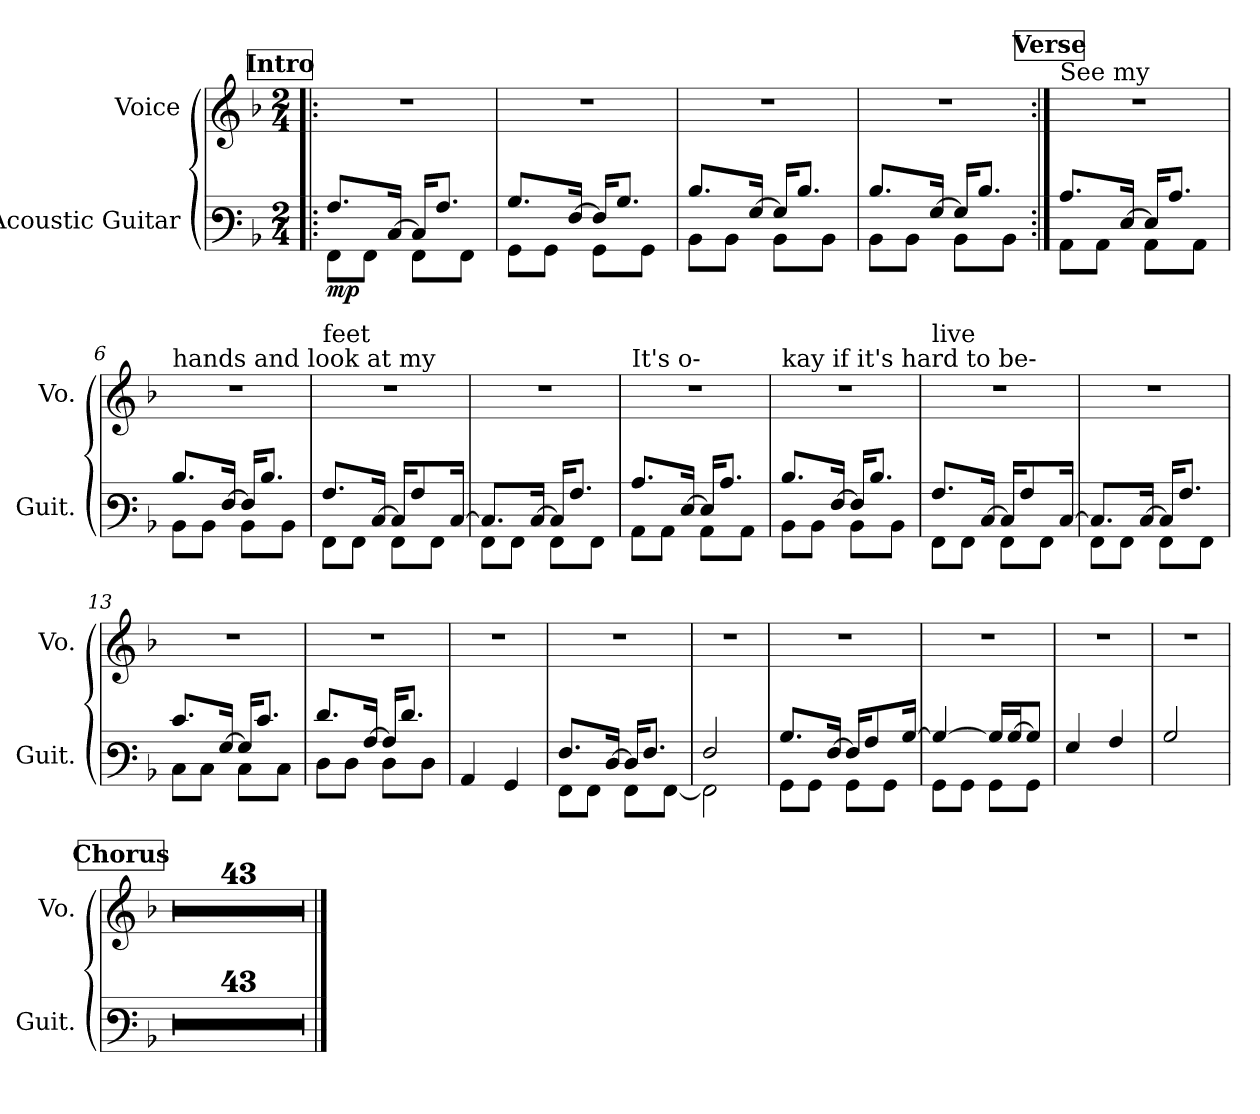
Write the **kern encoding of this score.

**kern	**dynam	**kern
*part2	*part2	*part1
*staff2	*staff2	*staff1
*I"Acoustic Guitar	*	*I"Voice
*I'Guit.	*	*I'Vo.
*stria6	*	*
*	*	*clefG2
*k[b-]	*	*k[b-]
*M2/4	*	*M2/4
*MM75	*	*MM75
!!LO:REH:place=s1:a:B:fs=14:t=Intro
=1!|:	=1!|:	=1!|:
*^	*	*
!	!	!LO:DY:b	!
8.A/L	8FF\L	mp	2r
.	8FF\J	.	.
[16C/Jk	.	.	.
16C/KL]	8FF\L	.	.
8.A/J	.	.	.
.	8FF\J	.	.
=2	=2	=2	=2
8.B-/L	8GG\L	.	2r
.	8GG\J	.	.
[16F/Jk	.	.	.
16F/KL]	8GG\L	.	.
8.B-/J	.	.	.
.	8GG\J	.	.
=3	=3	=3	=3
8.d/L	8BB-\L	.	2r
.	8BB-\J	.	.
[16G/Jk	.	.	.
16G/KL]	8BB-\L	.	.
8.d/J	.	.	.
.	8BB-\J	.	.
=4	=4	=4	=4
8.d/L	8BB-\L	.	2r
.	8BB-\J	.	.
[16G/Jk	.	.	.
16G/KL]	8BB-\L	.	.
8.d/J	.	.	.
.	8BB-\J	.	.
!!LO:LB:g=z
!!LO:REH:place=s1:a:B:fs=14:t=Verse
=5:|!	=5:|!	=5:|!	=5:|!
!	!	!	!LO:TX:a:t=See             my
8.c/L	8AA\L	.	2r
.	8AA\J	.	.
[16E/Jk	.	.	.
16E/KL]	8AA\L	.	.
8.c/J	.	.	.
.	8AA\J	.	.
=6	=6	=6	=6
!	!	!	!LO:TX:a:t=hands and look at my
8.d/L	8BB-\L	.	2r
.	8BB-\J	.	.
[16F/Jk	.	.	.
16F/KL]	8BB-\L	.	.
8.d/J	.	.	.
.	8BB-\J	.	.
=7	=7	=7	=7
!	!	!	!LO:TX:a:t=feet
8.A/L	8FF\L	.	2r
.	8FF\J	.	.
[16C/Jk	.	.	.
16C/KL]	8FF\L	.	.
8A/	.	.	.
.	8FF\J	.	.
[16C/Jk	.	.	.
=8	=8	=8	=8
8.C/L]	8FF\L	.	2r
.	8FF\J	.	.
[16C/Jk	.	.	.
16C/KL]	8FF\L	.	.
8.A/J	.	.	.
.	8FF\J	.	.
=9	=9	=9	=9
!	!	!	!LO:TX:a:t=It's o-
8.c/L	8AA\L	.	2r
.	8AA\J	.	.
[16E/Jk	.	.	.
16E/KL]	8AA\L	.	.
8.c/J	.	.	.
.	8AA\J	.	.
!!LO:LB:g=z
=10	=10	=10	=10
!	!	!	!LO:TX:a:t=kay if it's hard to be-
8.d/L	8BB-\L	.	2r
.	8BB-\J	.	.
[16F/Jk	.	.	.
16F/KL]	8BB-\L	.	.
8.d/J	.	.	.
.	8BB-\J	.	.
=11	=11	=11	=11
!	!	!	!LO:TX:a:t=live
8.A/L	8FF\L	.	2r
.	8FF\J	.	.
[16C/Jk	.	.	.
16C/KL]	8FF\L	.	.
8A/	.	.	.
.	8FF\J	.	.
[16C/Jk	.	.	.
=12	=12	=12	=12
8.C/L]	8FF\L	.	2r
.	8FF\J	.	.
[16C/Jk	.	.	.
16C/KL]	8FF\L	.	.
8.A/J	.	.	.
.	8FF\J	.	.
=13	=13	=13	=13
8.e/L	8C\L	.	2r
.	8C\J	.	.
[16G/Jk	.	.	.
16G/KL]	8C\L	.	.
8.e/J	.	.	.
.	8C\J	.	.
=14	=14	=14	=14
8.f/L	8D\L	.	2r
.	8D\J	.	.
[16A/Jk	.	.	.
16A/KL]	8D\L	.	.
8.f/J	.	.	.
.	8D\J	.	.
*v	*v	*	*
!!LO:LB:g=z
=15	=15	=15
4AA/	.	2r
4GG/	.	.
=16	=16	=16
*^	*	*
8.F/L	8FF\L	.	2r
.	8FF\J	.	.
[16D/Jk	.	.	.
16D/KL]	8FF\L	.	.
8.F/J	.	.	.
.	[8FF\J	.	.
=17	=17	=17	=17
2F/	2FF\]	.	2r
=18	=18	=18	=18
8.B-/L	8GG\L	.	2r
.	8GG\J	.	.
[16F/Jk	.	.	.
16F/KL]	8GG\L	.	.
8A/	.	.	.
.	8GG\J	.	.
[16B-/Jk	.	.	.
=19	=19	=19	=19
4B-/_	8GG\L	.	2r
.	8GG\J	.	.
16B-/LL]	8GG\L	.	.
[16B-/J	.	.	.
8B-/J]	8GG\J	.	.
*v	*v	*	*
=20	=20	=20
4G/	.	2r
4A/	.	.
=21	=21	=21
2B-/	.	2r
!!LO:REH:place=s1:a:B:fs=14:t=Chorus
=22	=22	=22
2r	.	2r
=23	=23	=23
2r	.	2r
=24	=24	=24
2r	.	2r
!!LO:PB:g=z
=25	=25	=25
2r	.	2r
=26	=26	=26
2r	.	2r
=27	=27	=27
2r	.	2r
=28	=28	=28
2r	.	2r
=29	=29	=29
2r	.	2r
=30	=30	=30
2r	.	2r
=31	=31	=31
2r	.	2r
=32	=32	=32
2r	.	2r
=33	=33	=33
2r	.	2r
=34	=34	=34
2r	.	2r
=35	=35	=35
2r	.	2r
=36	=36	=36
2r	.	2r
=37	=37	=37
2r	.	2r
=38	=38	=38
2r	.	2r
=39	=39	=39
2r	.	2r
=40	=40	=40
2r	.	2r
=41	=41	=41
2r	.	2r
!!LO:LB:g=z
=42	=42	=42
2r	.	2r
=43	=43	=43
2r	.	2r
=44	=44	=44
2r	.	2r
=45	=45	=45
2r	.	2r
=46	=46	=46
2r	.	2r
=47	=47	=47
2r	.	2r
=48	=48	=48
2r	.	2r
=49	=49	=49
2r	.	2r
=50	=50	=50
2r	.	2r
=51	=51	=51
2r	.	2r
=52	=52	=52
2r	.	2r
=53	=53	=53
2r	.	2r
=54	=54	=54
2r	.	2r
=55	=55	=55
2r	.	2r
=56	=56	=56
2r	.	2r
=57	=57	=57
2r	.	2r
=58	=58	=58
2r	.	2r
!!LO:LB:g=z
=59	=59	=59
2r	.	2r
=60	=60	=60
2r	.	2r
=61	=61	=61
2r	.	2r
=62	=62	=62
2r	.	2r
=63	=63	=63
2r	.	2r
=64	=64	=64
2r	.	2r
==	==	==
*-	*-	*-
